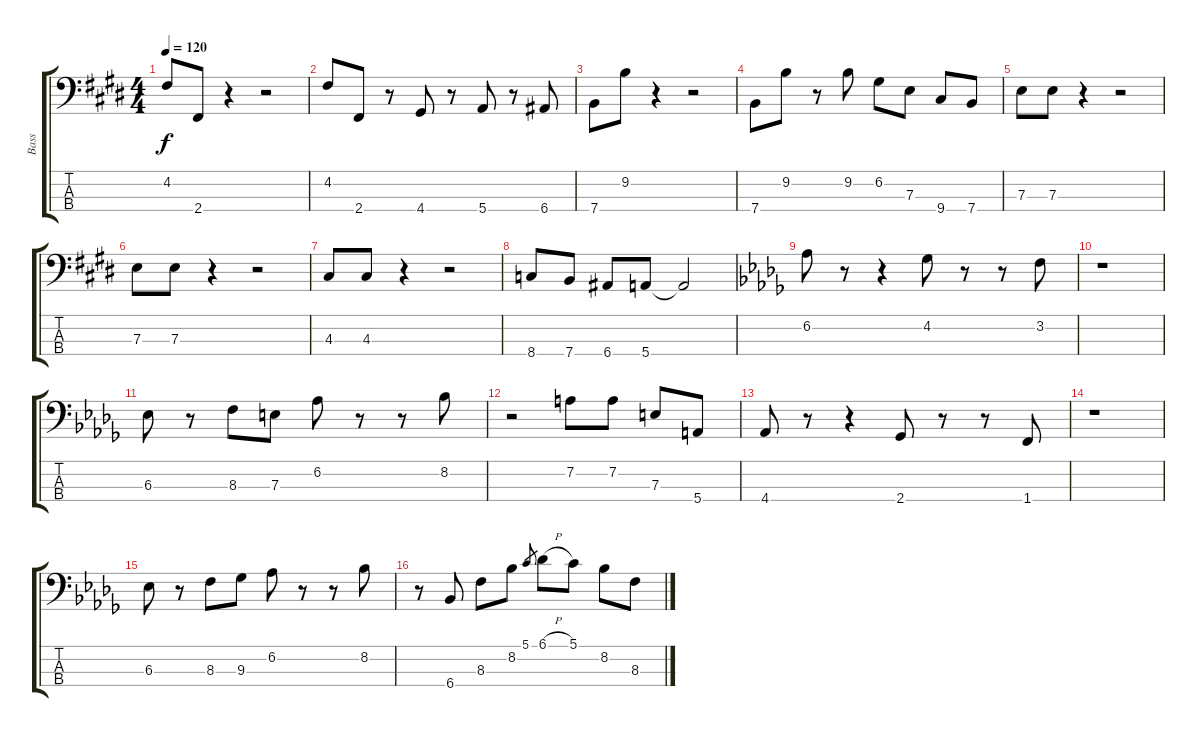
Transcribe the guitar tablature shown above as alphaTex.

\track ("Bass" "Bass") {instrument electricbassfinger}
\staff {score tabs}
\tuning (G2 D2 A1 E1) {hide}
\ts (4 4)
\tempo 120
\clef f4
\ks e
4.2.8{dy f} 2.4.8 r.4 r.2 |
4.2.8 2.4.8 r.8 4.4.8 r.8 5.4.8 r.8 6.4.8 |
7.4.8 9.2.8 r.4 r.2 |
7.4.8 9.2.8 r.8 9.2.8 6.2.8 7.3.8 9.4.8 7.4.8 |
7.3.8 7.3.8 r.4 r.2 |
7.3.8 7.3.8 r.4 r.2 |
4.3.8 4.3.8 r.4 r.2 |
8.4.8 7.4.8 6.4.8 5.4.8 5.4{t}.2 |
\ks db
6.2.8 r.8 r.4 4.2.8 r.8 r.8 3.2.8 |
r.1 |
6.3.8 r.8 8.3.8 7.3.8 6.2.8 r.8 r.8 8.2.8 |
r.2 7.2.8 7.2.8 7.3.8 5.4.8 |
4.4.8 r.8 r.4 2.4.8 r.8 r.8 1.4.8 |
r.1 |
6.3.8 r.8 8.3.8 9.3.8 6.2.8 r.8 r.8 8.2.8 |
r.8 6.4.8 8.3.8 8.2.8 5.1.8{gr} 6.1{h}.8 5.1.8 8.2.8 8.3.8
